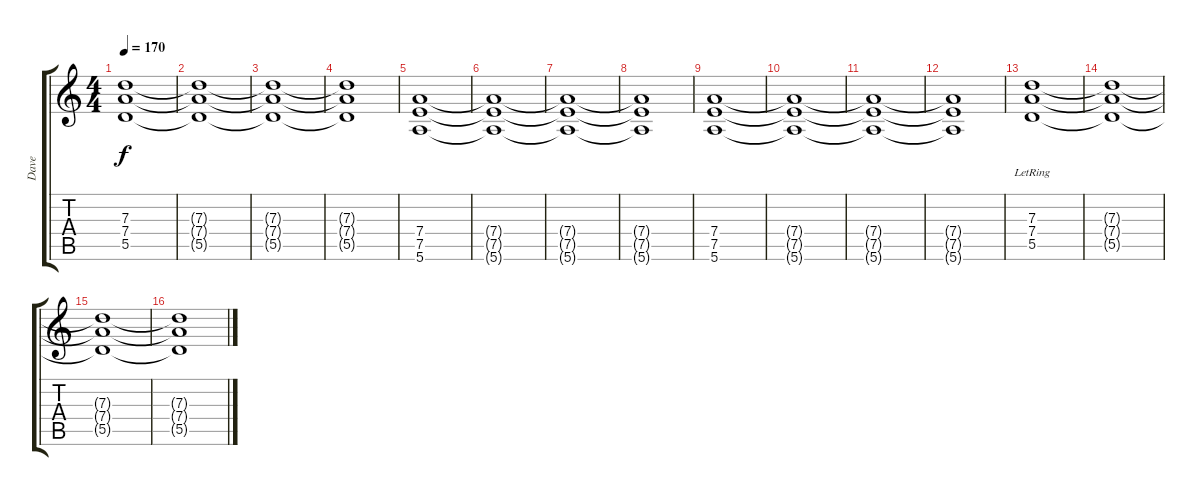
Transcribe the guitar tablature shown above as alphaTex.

\track ("Dave" "Dave") {instrument distortionguitar}
\staff {score tabs}
\tuning (E4 B3 G3 D3 A2 E2) {hide}
\ts (4 4)
\tempo 170
\clef g2
\ks c
(7.3 7.4 5.5).1{dy f} |
(7.3{t} 7.4{t} 5.5{t}).1 |
(7.3{t} 7.4{t} 5.5{t}).1 |
(7.3{t} 7.4{t} 5.5{t}).1 |
(7.4 7.5 5.6).1 |
(7.4{t} 7.5{t} 5.6{t}).1 |
(7.4{t} 7.5{t} 5.6{t}).1 |
(7.4{t} 7.5{t} 5.6{t}).1 |
(7.4 7.5 5.6).1 |
(7.4{t} 7.5{t} 5.6{t}).1 |
(7.4{t} 7.5{t} 5.6{t}).1 |
(7.4{t} 7.5{t} 5.6{t}).1 |
(7.3{lr} 7.4 5.5).1 |
(7.3{t} 7.4{t} 5.5{t}).1 |
(7.3{t} 7.4{t} 5.5{t}).1 |
(7.3{t} 7.4{t} 5.5{t}).1
